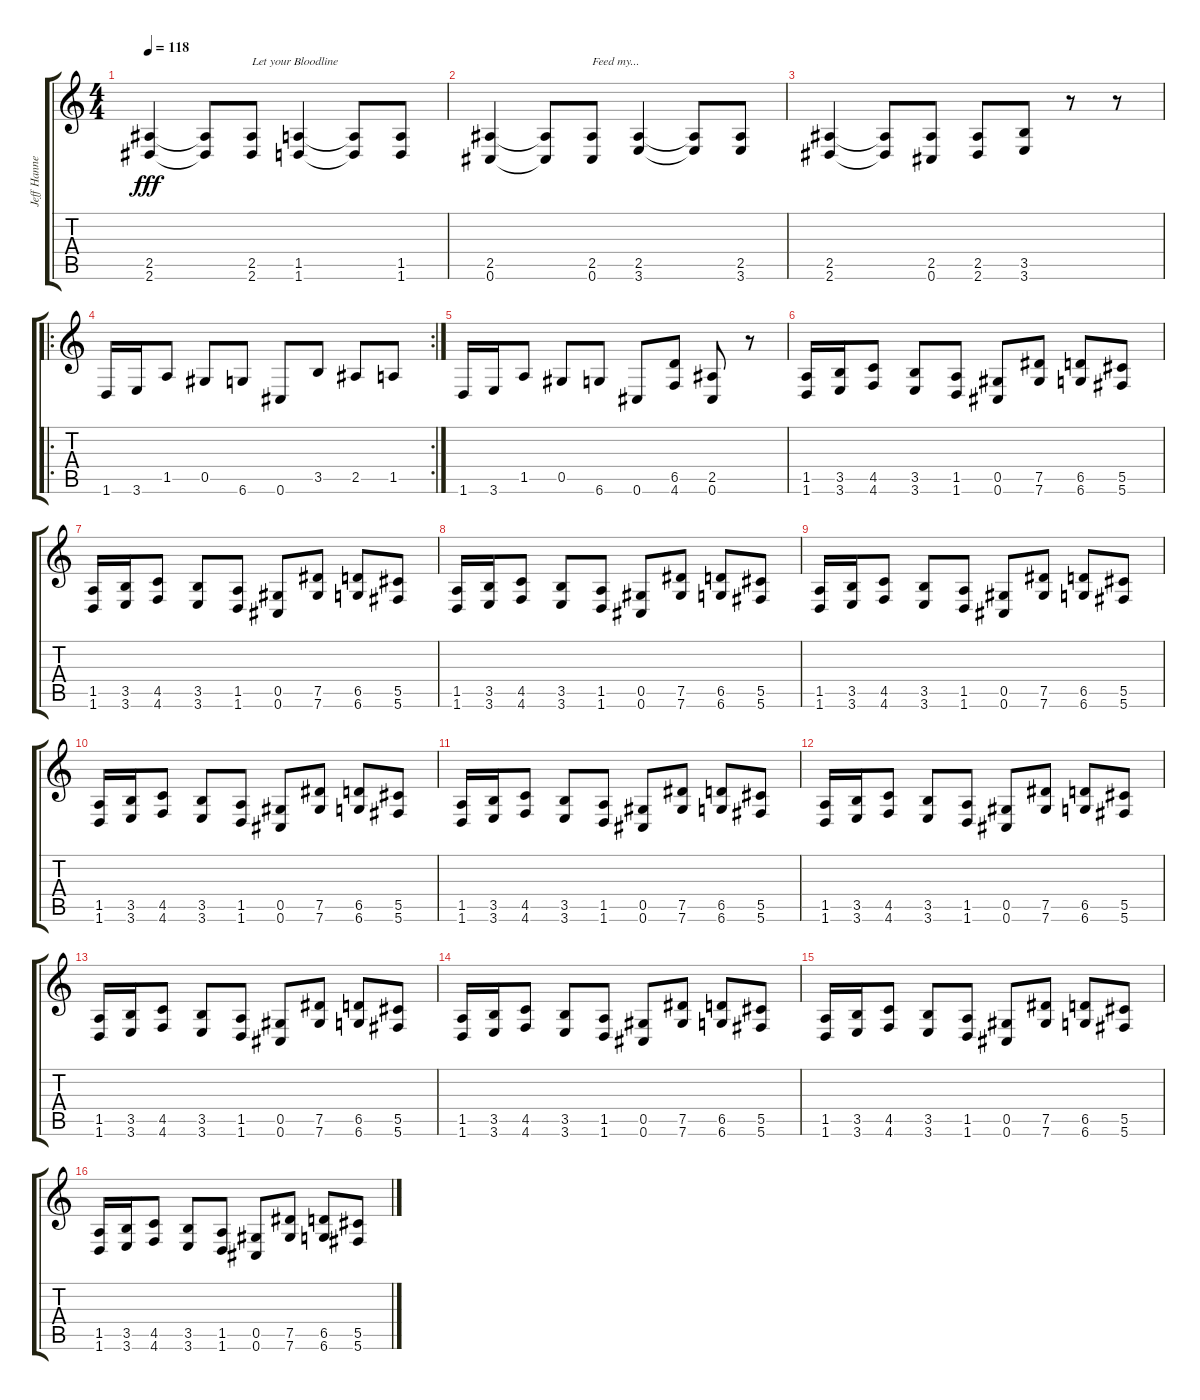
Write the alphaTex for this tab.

\track ("Jeff Hanneman" "Jeff Hanne") {instrument distortionguitar}
\staff {score tabs}
\tuning (Eb4 Bb3 Gb3 Db3 Ab2 Db2) {hide}
\ts (4 4)
\tempo 118
\clef g2
\ks c
(2.5 2.6).4{dy fff} (2.5{t} 2.6{t}).8 (2.5 2.6).8{txt "Let your Bloodline"} (1.5 1.6).4 (1.5{t} 1.6{t}).8 (1.5 1.6).8 |
(2.5 0.6).4 (2.5{t} 0.6{t}).8 (2.5 0.6).8{txt "Feed my..."} (2.5 3.6).4 (2.5{t} 3.6{t}).8 (2.5 3.6).8 |
(2.5 2.6).4 (2.5{t} 2.6{t}).8 (2.5 0.6).8 (2.5 2.6).8 (3.5 3.6).8 r.8 r.8 |
\ro
\rc 2
1.6.16 3.6.16 1.5.8 0.5.8 6.6.8 0.6.8 3.5.8 2.5.8 1.5.8 |
1.6.16 3.6.16 1.5.8 0.5.8 6.6.8 0.6.8 (6.5 4.6).8 (2.5 0.6).8 r.8 |
(1.5 1.6).16 (3.5 3.6).16 (4.5 4.6).8 (3.5 3.6).8 (1.5 1.6).8 (0.5 0.6).8 (7.5 7.6).8 (6.5 6.6).8 (5.5 5.6).8 |
(1.5 1.6).16 (3.5 3.6).16 (4.5 4.6).8 (3.5 3.6).8 (1.5 1.6).8 (0.5 0.6).8 (7.5 7.6).8 (6.5 6.6).8 (5.5 5.6).8 |
(1.5 1.6).16 (3.5 3.6).16 (4.5 4.6).8 (3.5 3.6).8 (1.5 1.6).8 (0.5 0.6).8 (7.5 7.6).8 (6.5 6.6).8 (5.5 5.6).8 |
(1.5 1.6).16 (3.5 3.6).16 (4.5 4.6).8 (3.5 3.6).8 (1.5 1.6).8 (0.5 0.6).8 (7.5 7.6).8 (6.5 6.6).8 (5.5 5.6).8 |
(1.5 1.6).16 (3.5 3.6).16 (4.5 4.6).8 (3.5 3.6).8 (1.5 1.6).8 (0.5 0.6).8 (7.5 7.6).8 (6.5 6.6).8 (5.5 5.6).8 |
(1.5 1.6).16 (3.5 3.6).16 (4.5 4.6).8 (3.5 3.6).8 (1.5 1.6).8 (0.5 0.6).8 (7.5 7.6).8 (6.5 6.6).8 (5.5 5.6).8 |
(1.5 1.6).16 (3.5 3.6).16 (4.5 4.6).8 (3.5 3.6).8 (1.5 1.6).8 (0.5 0.6).8 (7.5 7.6).8 (6.5 6.6).8 (5.5 5.6).8 |
(1.5 1.6).16 (3.5 3.6).16 (4.5 4.6).8 (3.5 3.6).8 (1.5 1.6).8 (0.5 0.6).8 (7.5 7.6).8 (6.5 6.6).8 (5.5 5.6).8 |
(1.5 1.6).16 (3.5 3.6).16 (4.5 4.6).8 (3.5 3.6).8 (1.5 1.6).8 (0.5 0.6).8 (7.5 7.6).8 (6.5 6.6).8 (5.5 5.6).8 |
(1.5 1.6).16 (3.5 3.6).16 (4.5 4.6).8 (3.5 3.6).8 (1.5 1.6).8 (0.5 0.6).8 (7.5 7.6).8 (6.5 6.6).8 (5.5 5.6).8 |
(1.5 1.6).16 (3.5 3.6).16 (4.5 4.6).8 (3.5 3.6).8 (1.5 1.6).8 (0.5 0.6).8 (7.5 7.6).8 (6.5 6.6).8 (5.5 5.6).8
